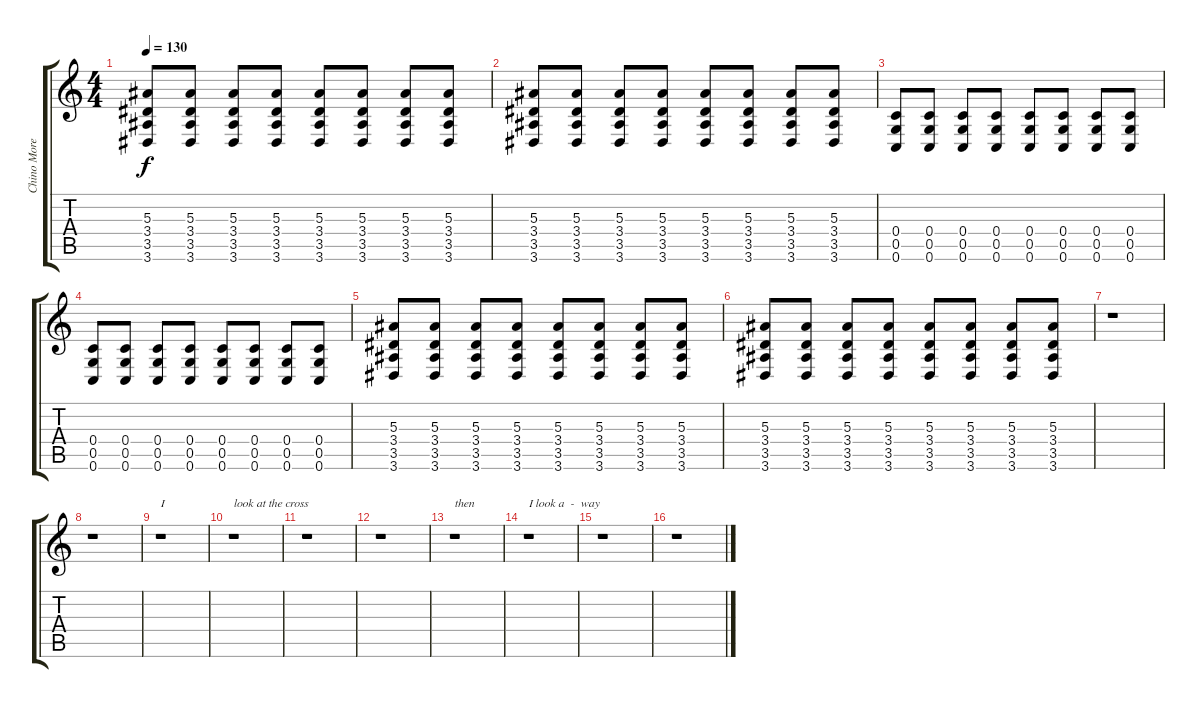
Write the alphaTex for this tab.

\track ("Chino Moreno" "Chino More") {instrument distortionguitar}
\staff {score tabs}
\tuning (D4 A3 F3 C3 G2 C2) {hide}
\ts (4 4)
\tempo 130
\clef g2
\ks c
(5.3 3.4 3.5 3.6).8{dy f} (5.3 3.4 3.5 3.6).8 (5.3 3.4 3.5 3.6).8 (5.3 3.4 3.5 3.6).8 (5.3 3.4 3.5 3.6).8 (5.3 3.4 3.5 3.6).8 (5.3 3.4 3.5 3.6).8 (5.3 3.4 3.5 3.6).8 |
(5.3 3.4 3.5 3.6).8 (5.3 3.4 3.5 3.6).8 (5.3 3.4 3.5 3.6).8 (5.3 3.4 3.5 3.6).8 (5.3 3.4 3.5 3.6).8 (5.3 3.4 3.5 3.6).8 (5.3 3.4 3.5 3.6).8 (5.3 3.4 3.5 3.6).8 |
(0.4 0.5 0.6).8 (0.4 0.5 0.6).8 (0.4 0.5 0.6).8 (0.4 0.5 0.6).8 (0.4 0.5 0.6).8 (0.4 0.5 0.6).8 (0.4 0.5 0.6).8 (0.4 0.5 0.6).8 |
(0.4 0.5 0.6).8 (0.4 0.5 0.6).8 (0.4 0.5 0.6).8 (0.4 0.5 0.6).8 (0.4 0.5 0.6).8 (0.4 0.5 0.6).8 (0.4 0.5 0.6).8 (0.4 0.5 0.6).8 |
(5.3 3.4 3.5 3.6).8 (5.3 3.4 3.5 3.6).8 (5.3 3.4 3.5 3.6).8 (5.3 3.4 3.5 3.6).8 (5.3 3.4 3.5 3.6).8 (5.3 3.4 3.5 3.6).8 (5.3 3.4 3.5 3.6).8 (5.3 3.4 3.5 3.6).8 |
(5.3 3.4 3.5 3.6).8 (5.3 3.4 3.5 3.6).8 (5.3 3.4 3.5 3.6).8 (5.3 3.4 3.5 3.6).8 (5.3 3.4 3.5 3.6).8 (5.3 3.4 3.5 3.6).8 (5.3 3.4 3.5 3.6).8 (5.3 3.4 3.5 3.6).8 |
r.1 |
r.1 |
r.1{txt "I"} |
r.1{txt "look at the cross"} |
r.1 |
r.1 |
r.1{txt "then"} |
r.1{txt "I look a  -  way"} |
r.1 |
r.1
